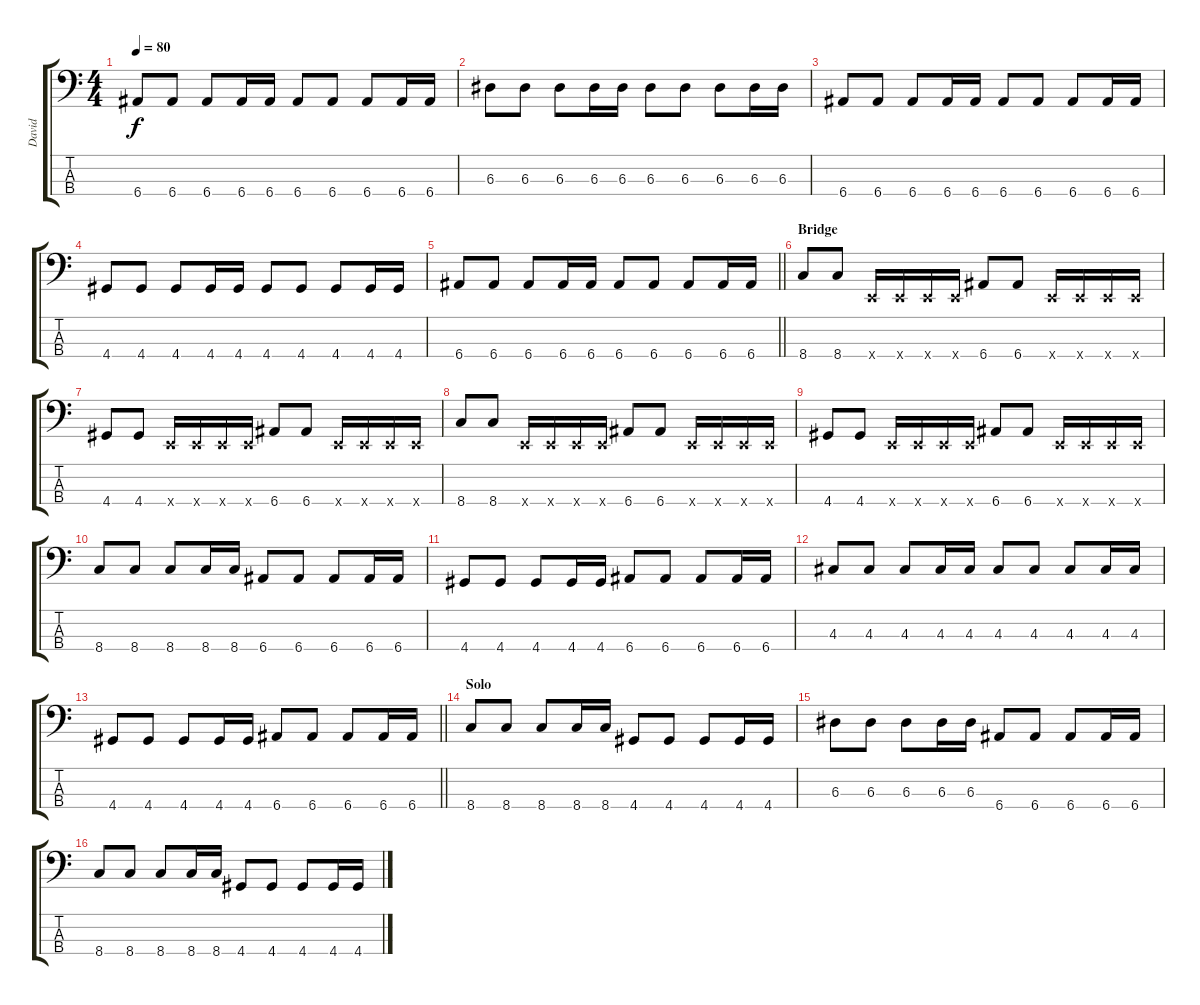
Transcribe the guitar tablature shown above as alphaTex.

\track ("David" "David") {instrument electricbassfinger}
\staff {score tabs}
\tuning (G2 D2 A1 E1) {hide}
\ts (4 4)
\tempo 80
\clef f4
\ks c
6.4.8{dy f} 6.4.8 6.4.8 6.4.16 6.4.16 6.4.8 6.4.8 6.4.8 6.4.16 6.4.16 |
6.3.8 6.3.8 6.3.8 6.3.16 6.3.16 6.3.8 6.3.8 6.3.8 6.3.16 6.3.16 |
6.4.8 6.4.8 6.4.8 6.4.16 6.4.16 6.4.8 6.4.8 6.4.8 6.4.16 6.4.16 |
4.4.8 4.4.8 4.4.8 4.4.16 4.4.16 4.4.8 4.4.8 4.4.8 4.4.16 4.4.16 |
\barLineRight lightlight
6.4.8 6.4.8 6.4.8 6.4.16 6.4.16 6.4.8 6.4.8 6.4.8 6.4.16 6.4.16 |
\section ("" "Bridge")
8.4.8 8.4.8 0.4{x}.16 0.4{x}.16 0.4{x}.16 0.4{x}.16 6.4.8 6.4.8 0.4{x}.16 0.4{x}.16 0.4{x}.16 0.4{x}.16 |
4.4.8 4.4.8 0.4{x}.16 0.4{x}.16 0.4{x}.16 0.4{x}.16 6.4.8 6.4.8 0.4{x}.16 0.4{x}.16 0.4{x}.16 0.4{x}.16 |
8.4.8 8.4.8 0.4{x}.16 0.4{x}.16 0.4{x}.16 0.4{x}.16 6.4.8 6.4.8 0.4{x}.16 0.4{x}.16 0.4{x}.16 0.4{x}.16 |
4.4.8 4.4.8 0.4{x}.16 0.4{x}.16 0.4{x}.16 0.4{x}.16 6.4.8 6.4.8 0.4{x}.16 0.4{x}.16 0.4{x}.16 0.4{x}.16 |
8.4.8 8.4.8 8.4.8 8.4.16 8.4.16 6.4.8 6.4.8 6.4.8 6.4.16 6.4.16 |
4.4.8 4.4.8 4.4.8 4.4.16 4.4.16 6.4.8 6.4.8 6.4.8 6.4.16 6.4.16 |
4.3.8 4.3.8 4.3.8 4.3.16 4.3.16 4.3.8 4.3.8 4.3.8 4.3.16 4.3.16 |
\barLineRight lightlight
4.4.8 4.4.8 4.4.8 4.4.16 4.4.16 6.4.8 6.4.8 6.4.8 6.4.16 6.4.16 |
\section ("" "Solo")
8.4.8 8.4.8 8.4.8 8.4.16 8.4.16 4.4.8 4.4.8 4.4.8 4.4.16 4.4.16 |
6.3.8 6.3.8 6.3.8 6.3.16 6.3.16 6.4.8 6.4.8 6.4.8 6.4.16 6.4.16 |
8.4.8 8.4.8 8.4.8 8.4.16 8.4.16 4.4.8 4.4.8 4.4.8 4.4.16 4.4.16
